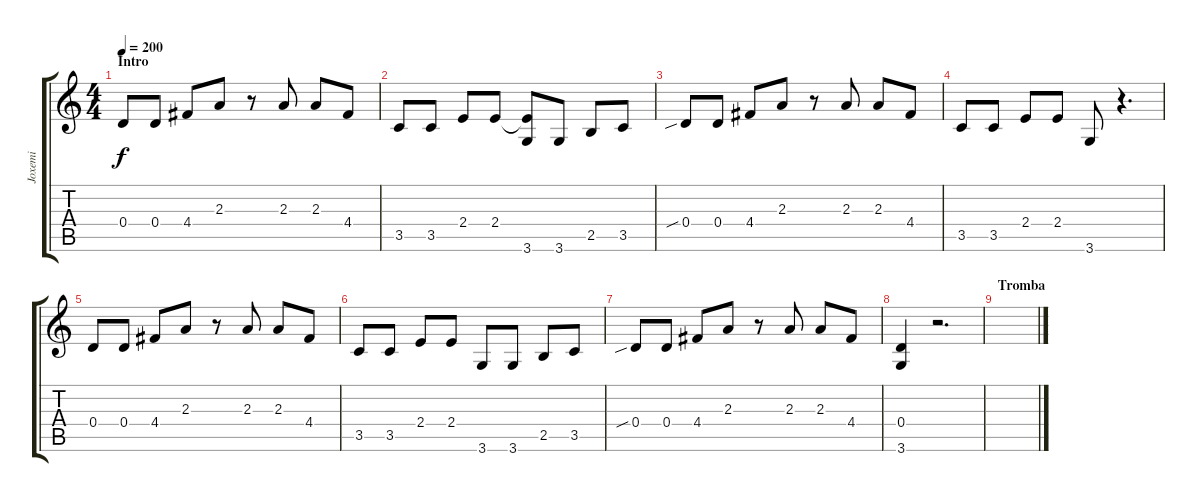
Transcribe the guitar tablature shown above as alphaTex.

\track ("Joxemi" "Joxemi") {instrument distortionguitar}
\staff {score tabs}
\tuning (E4 B3 G3 D3 A2 E2) {hide}
\ts (4 4)
\section ("" "Intro")
\tempo 200
\clef g2
\ks c
0.4.8{dy f instrument acousticguitarnylon} 0.4.8 4.4.8 2.3.8 r.8 2.3.8 2.3.8 4.4.8 |
3.5.8 3.5.8 2.4.8 2.4.8 (2.4{t} 3.6).8 3.6.8 2.5.8 3.5.8 |
0.4{sib}.8 0.4.8 4.4.8 2.3.8 r.8 2.3.8 2.3.8 4.4.8 |
3.5.8 3.5.8 2.4.8 2.4.8 3.6.8 r.4{d} |
0.4.8{instrument acousticguitarnylon} 0.4.8 4.4.8 2.3.8 r.8 2.3.8 2.3.8 4.4.8 |
3.5.8 3.5.8 2.4.8 2.4.8 3.6.8 3.6.8 2.5.8 3.5.8 |
0.4{sib}.8 0.4.8 4.4.8 2.3.8 r.8 2.3.8 2.3.8 4.4.8 |
(0.4 3.6).4 r.2{d} |
\section ("" "Tromba")
